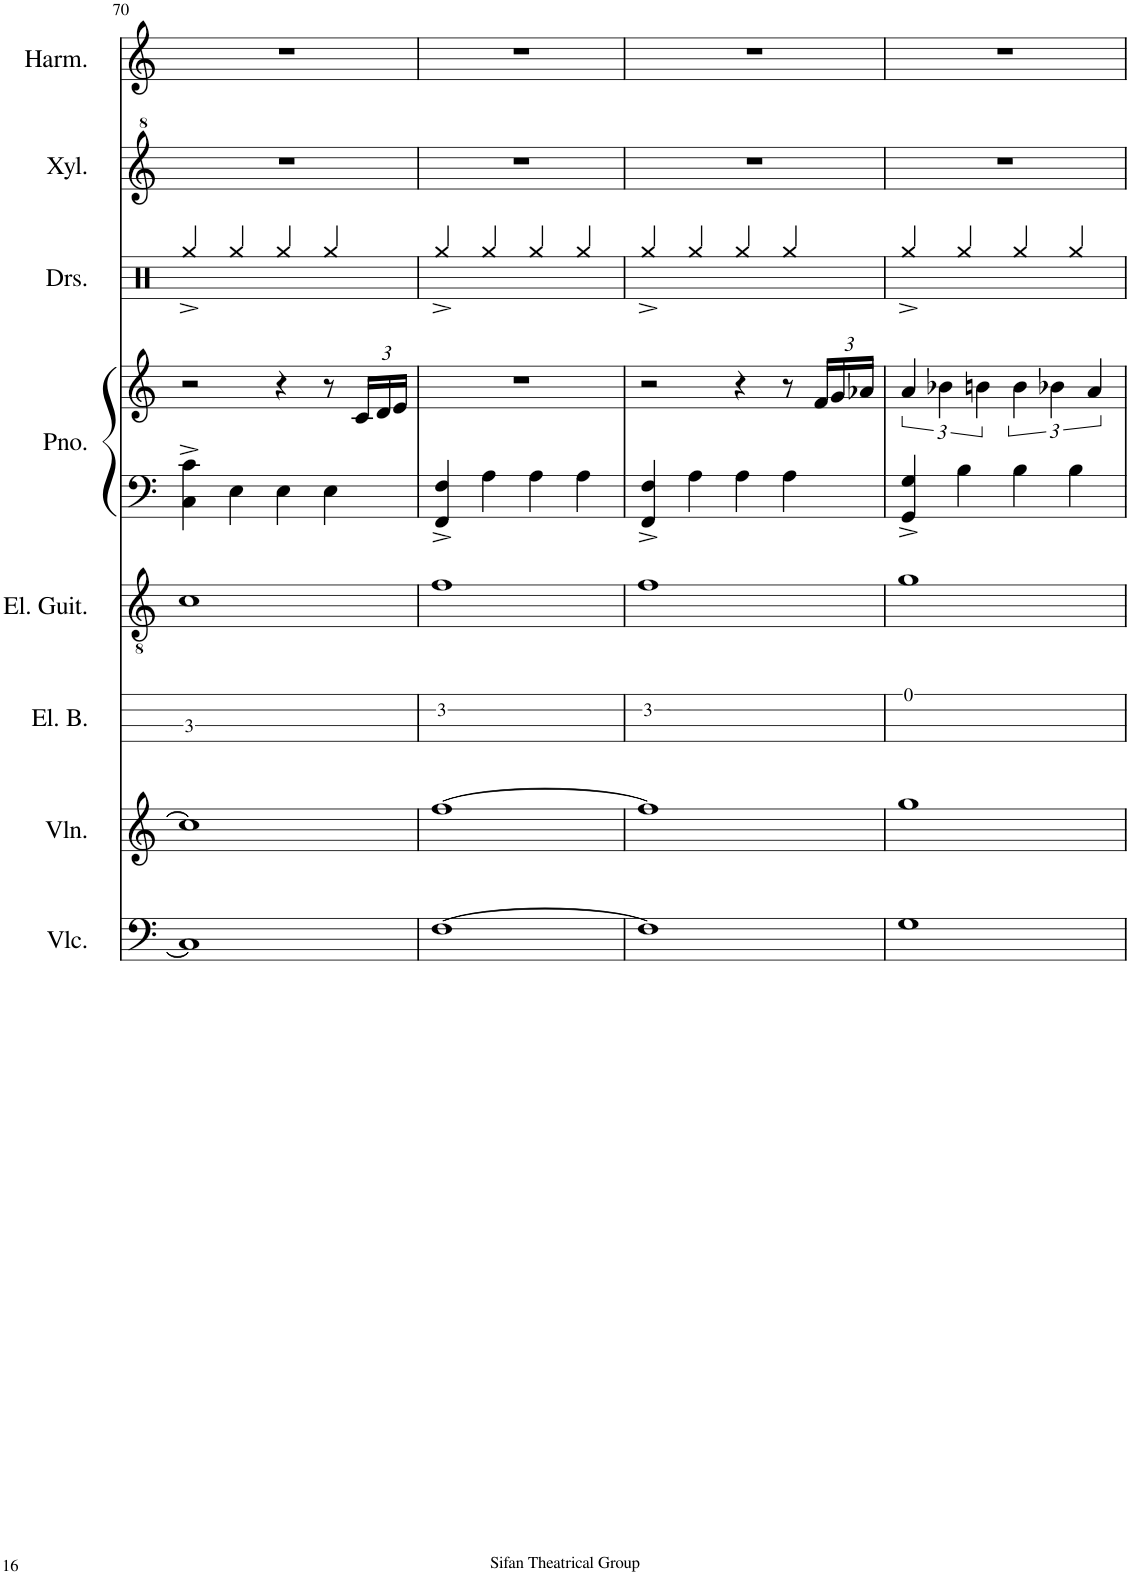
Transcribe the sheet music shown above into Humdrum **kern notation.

**kern	**kern	**kern	**kern	**kern	**kern	**kern	**kern	**kern
*part8	*part7	*part6	*part5	*part4	*part4	*part3	*part2	*part1
*staff9	*staff8	*staff7	*staff6	*staff5	*staff4	*staff3	*staff2	*staff1
*I"Violoncello	*I"Violin	*I"Electric Bass	*I"Electric Guitar	*I"Piano	*	*I"Drumset	*I"Xylophone	*I"Harmonica
*I'Vlc.	*I'Vln.	*I'El. B.	*I'El. Guit.	*I'Pno.	*	*I'Drs.	*I'Xyl.	*I'Harm.
!!LO:PB:g=z
*clefF4	*clefG2	*	*clefGv2	*clefF4	*clefG2	*clefX	*clefG^2	*clefG2
*k[]	*k[]	*k[]	*k[]	*k[]	*k[]	*k[]	*k[]	*k[]
*M4/4	*M4/4	*M4/4	*M4/4	*M4/4	*M4/4	*M4/4	*M4/4	*M4/4
=70	=70	=70	=70	=70	=70	=70	=70	=70
1C]	1cc]	1CC	1c	4C\^ 4c\^	2r	4Rgg^/	1r	1r
.	.	.	.	4E\	.	4Rgg/	.	.
.	.	.	.	4E\	4r	4Rgg/	.	.
.	.	.	.	4E\	8r	4Rgg/	.	.
*	*	*	*	*	*Xbrackettup	*	*	*
.	.	.	.	.	24c/LL	.	.	.
.	.	.	.	.	24d/	.	.	.
.	.	.	.	.	24e/JJ	.	.	.
=71	=71	=71	=71	=71	=71	=71	=71	=71
[1F	[1ff	1FF	1f	4FF/^ 4F/^	1r	4Rgg^/	1r	1r
.	.	.	.	4A\	.	4Rgg/	.	.
.	.	.	.	4A\	.	4Rgg/	.	.
.	.	.	.	4A\	.	4Rgg/	.	.
=72	=72	=72	=72	=72	=72	=72	=72	=72
1F]	1ff]	1FF	1f	4FF/^ 4F/^	2r	4Rgg^/	1r	1r
.	.	.	.	4A\	.	4Rgg/	.	.
.	.	.	.	4A\	4r	4Rgg/	.	.
.	.	.	.	4A\	8r	4Rgg/	.	.
.	.	.	.	.	24f/LL	.	.	.
.	.	.	.	.	24g/	.	.	.
.	.	.	.	.	24a-X/JJ	.	.	.
=73	=73	=73	=73	=73	=73	=73	=73	=73
*	*	*	*	*	*brackettup	*	*	*
1G	1gg	1GG	1g	4GG/^ 4G/^	6a/	4Rgg^/	1r	1r
.	.	.	.	.	6b-X\	.	.	.
.	.	.	.	4B\	.	4Rgg/	.	.
.	.	.	.	.	6bn\	.	.	.
.	.	.	.	4B\	6b\	4Rgg/	.	.
.	.	.	.	.	6b-X\	.	.	.
.	.	.	.	4B\	.	4Rgg/	.	.
.	.	.	.	.	6a/	.	.	.
=	=	=	=	=	=	=	=	=
*-	*-	*-	*-	*-	*-	*-	*-	*-
